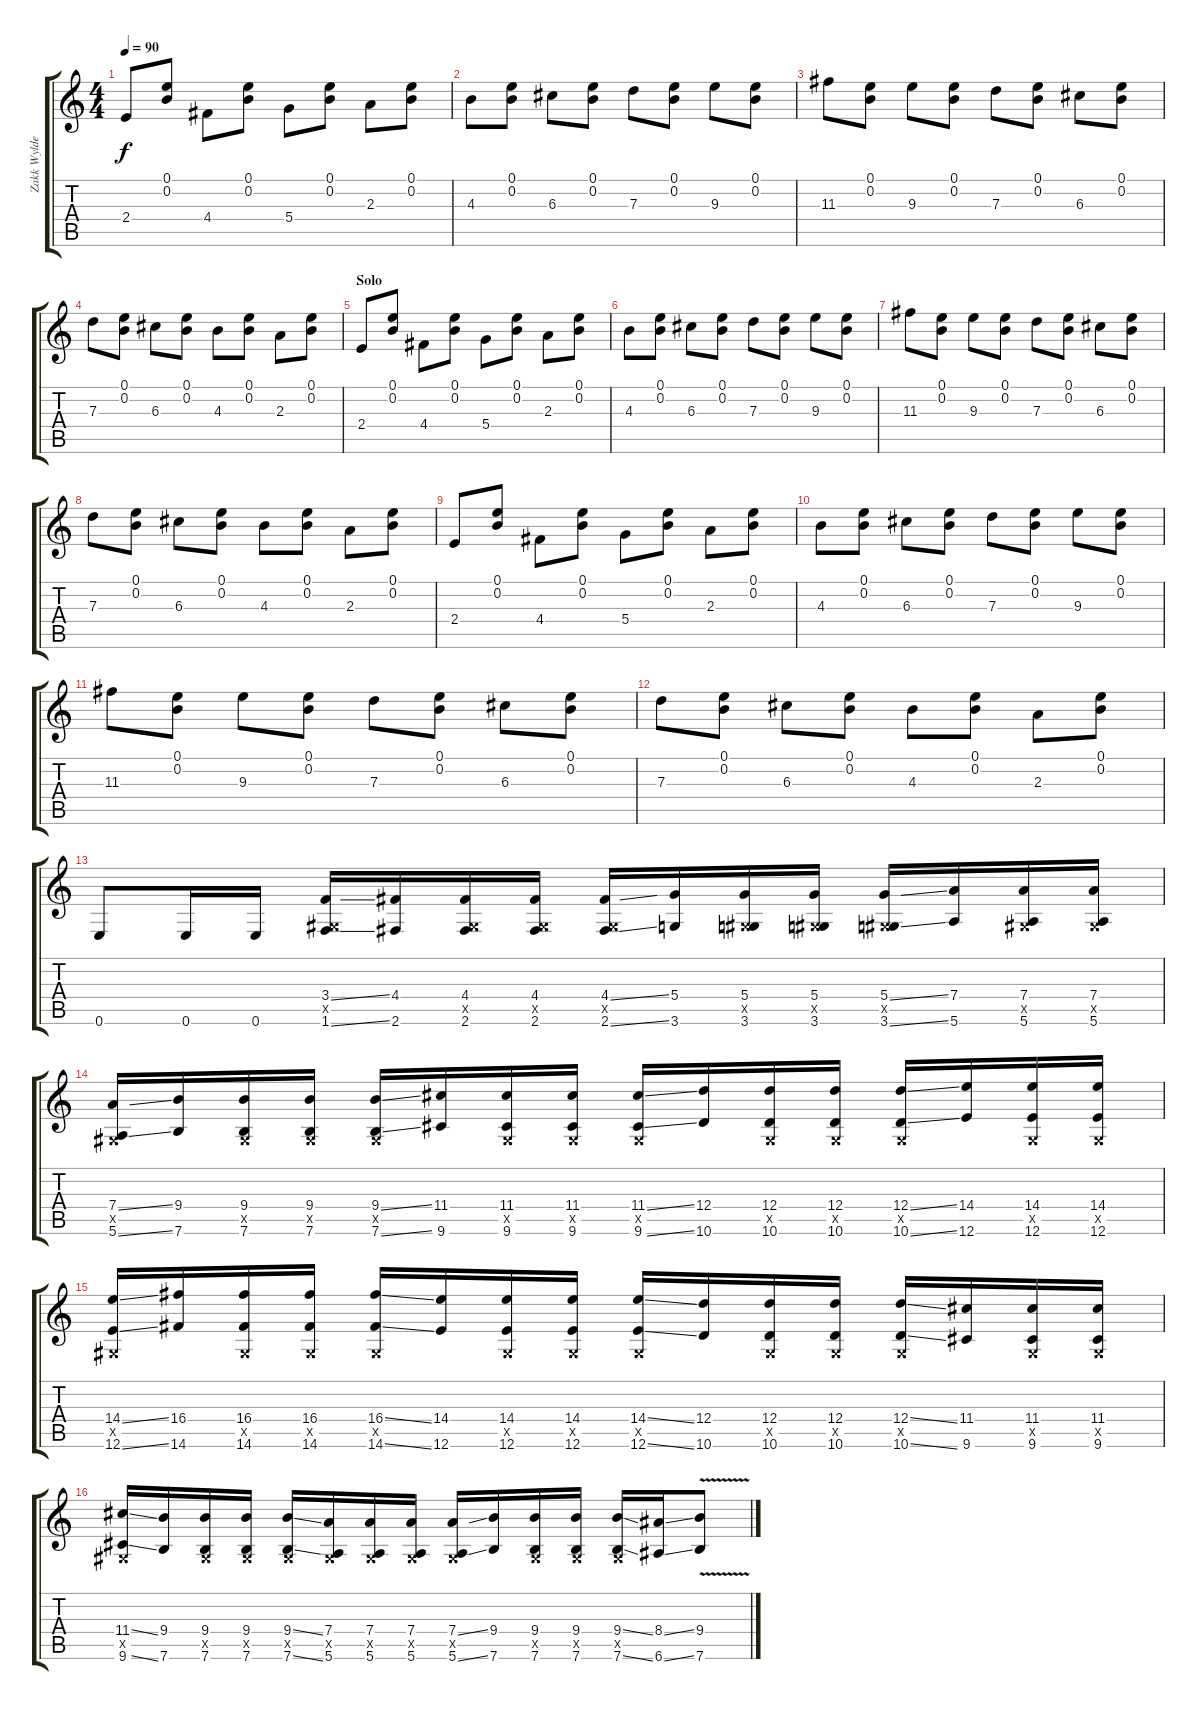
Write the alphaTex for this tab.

\track ("Zakk Wylde" "Zakk Wylde") {instrument distortionguitar}
\staff {score tabs}
\tuning (E4 B3 G3 D3 A2 E2) {hide}
\ts (4 4)
\tempo 90
\clef g2
\ks c
2.4.8{dy f} (0.1 0.2).8 4.4.8 (0.1 0.2).8 5.4.8 (0.1 0.2).8 2.3.8 (0.1 0.2).8 |
4.3.8 (0.1 0.2).8 6.3.8 (0.1 0.2).8 7.3.8 (0.1 0.2).8 9.3.8 (0.1 0.2).8 |
11.3.8 (0.1 0.2).8 9.3.8 (0.1 0.2).8 7.3.8 (0.1 0.2).8 6.3.8 (0.1 0.2).8 |
7.3.8 (0.1 0.2).8 6.3.8 (0.1 0.2).8 4.3.8 (0.1 0.2).8 2.3.8 (0.1 0.2).8 |
\section ("" "Solo")
2.4.8 (0.1 0.2).8 4.4.8 (0.1 0.2).8 5.4.8 (0.1 0.2).8 2.3.8 (0.1 0.2).8 |
4.3.8 (0.1 0.2).8 6.3.8 (0.1 0.2).8 7.3.8 (0.1 0.2).8 9.3.8 (0.1 0.2).8 |
11.3.8 (0.1 0.2).8 9.3.8 (0.1 0.2).8 7.3.8 (0.1 0.2).8 6.3.8 (0.1 0.2).8 |
7.3.8 (0.1 0.2).8 6.3.8 (0.1 0.2).8 4.3.8 (0.1 0.2).8 2.3.8 (0.1 0.2).8 |
2.4.8 (0.1 0.2).8 4.4.8 (0.1 0.2).8 5.4.8 (0.1 0.2).8 2.3.8 (0.1 0.2).8 |
4.3.8 (0.1 0.2).8 6.3.8 (0.1 0.2).8 7.3.8 (0.1 0.2).8 9.3.8 (0.1 0.2).8 |
11.3.8 (0.1 0.2).8 9.3.8 (0.1 0.2).8 7.3.8 (0.1 0.2).8 6.3.8 (0.1 0.2).8 |
7.3.8 (0.1 0.2).8 6.3.8 (0.1 0.2).8 4.3.8 (0.1 0.2).8 2.3.8 (0.1 0.2).8 |
0.6.8 0.6.16 0.6.16 (3.4{ss} -1.5{x} 1.6{ss}).16 (4.4 2.6).16 (4.4 -1.5{x} 2.6).16 (4.4 -1.5{x} 2.6).16 (4.4{ss} -1.5{x} 2.6{ss}).16 (5.4 3.6).16 (5.4 -1.5{x} 3.6).16 (5.4 -1.5{x} 3.6).16 (5.4{ss} -1.5{x} 3.6{ss}).16 (7.4 5.6).16 (7.4 -1.5{x} 5.6).16 (7.4 -1.5{x} 5.6).16 |
(7.4{ss} -1.5{x} 5.6{ss}).16 (9.4 7.6).16 (9.4 -1.5{x} 7.6).16 (9.4 -1.5{x} 7.6).16 (9.4{ss} -1.5{x} 7.6{ss}).16 (11.4 9.6).16 (11.4 -1.5{x} 9.6).16 (11.4 -1.5{x} 9.6).16 (11.4{ss} -1.5{x} 9.6{ss}).16 (12.4 10.6).16 (12.4 -1.5{x} 10.6).16 (12.4 -1.5{x} 10.6).16 (12.4{ss} -1.5{x} 10.6{ss}).16 (14.4 12.6).16 (14.4 -1.5{x} 12.6).16 (14.4 -1.5{x} 12.6).16 |
(14.4{ss} -1.5{x} 12.6{ss}).16 (16.4 14.6).16 (16.4 -1.5{x} 14.6).16 (16.4 -1.5{x} 14.6).16 (16.4{ss} -1.5{x} 14.6{ss}).16 (14.4 12.6).16 (14.4 -1.5{x} 12.6).16 (14.4 -1.5{x} 12.6).16 (14.4{ss} -1.5{x} 12.6{ss}).16 (12.4 10.6).16 (12.4 -1.5{x} 10.6).16 (12.4 -1.5{x} 10.6).16 (12.4{ss} -1.5{x} 10.6{ss}).16 (11.4 9.6).16 (11.4 -1.5{x} 9.6).16 (11.4 -1.5{x} 9.6).16 |
(11.4{ss} -1.5{x} 9.6{ss}).16 (9.4 7.6).16 (9.4 -1.5{x} 7.6).16 (9.4 -1.5{x} 7.6).16 (9.4{ss} -1.5{x} 7.6{ss}).16 (7.4 -1.5{x} 5.6).16 (7.4 -1.5{x} 5.6).16 (7.4 -1.5{x} 5.6).16 (7.4{ss} -1.5{x} 5.6{ss}).16 (9.4 7.6).16 (9.4 -1.5{x} 7.6).16 (9.4 -1.5{x} 7.6).16 (9.4{ss} -1.5{x} 7.6{ss}).16 (8.4{ss} 6.6{ss}).16 (9.4{v} 7.6{v}).8
